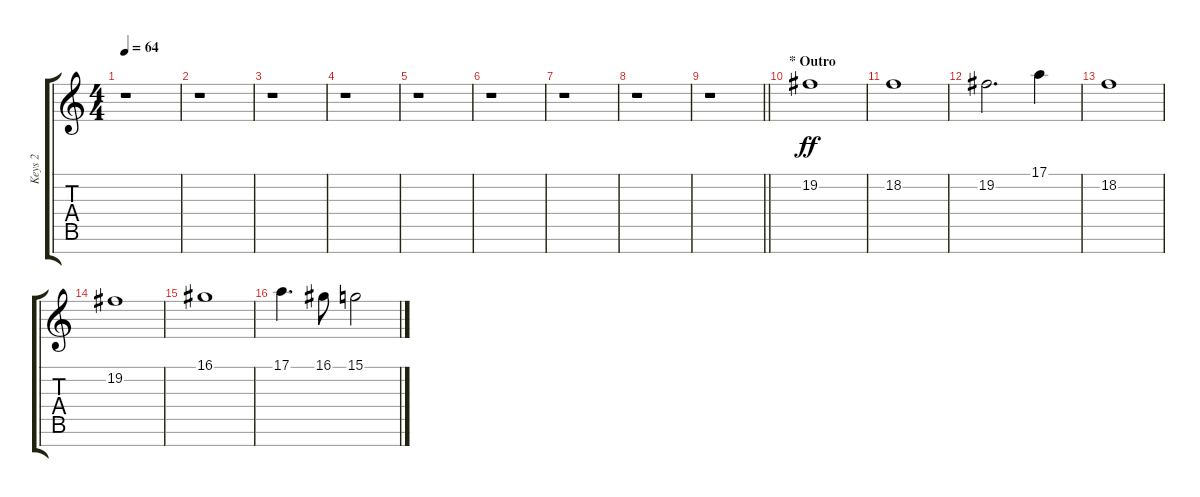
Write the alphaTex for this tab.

\track ("Keys 2" "Keys 2") {instrument electricgrandpiano}
\staff {score tabs}
\tuning (E4 B3 G3 D3 A2 E2 B1) {hide}
\ts (4 4)
\tempo 64
\clef g2
\ks c
r.1{dy f} |
r.1 |
r.1 |
r.1 |
r.1 |
r.1 |
r.1 |
r.1 |
\barLineRight lightlight
r.1 |
\section ("" "* Outro")
19.2.1{dy ff instrument lead1square} |
18.2.1 |
19.2.2{d} 17.1.4 |
18.2.1 |
19.2.1 |
16.1.1 |
17.1.4{d} 16.1.8 15.1.2
